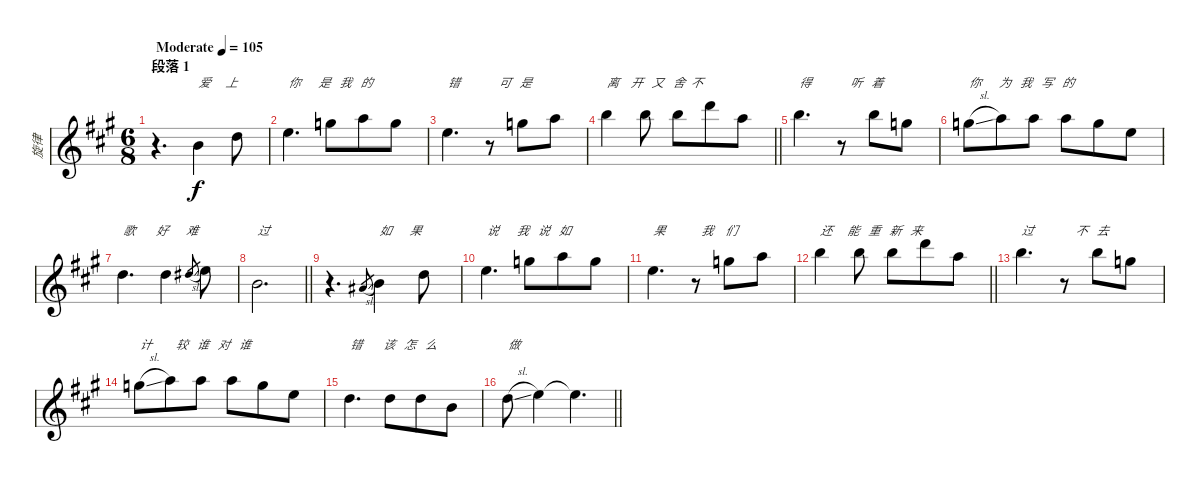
\track ("旋律" "旋律") {instrument acousticguitarsteel}
\staff {score}
\tuning (E4 B3 G3 D3 A2 E2) {hide}
\ts (6 8)
\section ("" "段落 1")
\tempo (105 "Moderate")
\clef g2
\ks a
r.4{d dy f instrument acousticguitarsteel} 9.4.4{txt "爱     上"} 7.3.8 |
9.3.4{d txt "你      是   我   的"} 8.2.8 10.2.8 8.2.8 |
9.3.4{d txt "错             可   是"} r.8 8.2.8 10.2.8 |
\barLineRight lightlight
7.1.4{txt "离    开   又   舍  不"} 7.1.8 7.1.8 10.1.8 10.2.8 |
7.1.4{d txt "得             听   着"} r.8 7.1.8 8.2.8 |
8.2{sl}.8{txt "你      为   我   写   的"} 10.2.8 10.2.8 10.2.8 8.2.8 9.3.8 |
7.3.4{d txt "歌       好      难"} 7.3.4 8.3{sl}.8{gr} 9.3.8 |
\barLineRight lightlight
9.4.2{d txt "过"} |
r.4{d} 8.4{sl}.8{gr} 9.4.4{txt "如      果"} 7.3.8 |
9.3.4{d txt "说      我   说   如"} 8.2.8 10.2.8 8.2.8 |
9.3.4{d txt "果            我    们"} r.8 8.2.8 10.2.8 |
\barLineRight lightlight
7.1.4{txt "还     能   重   新   来"} 7.1.8 7.1.8 10.1.8 10.2.8 |
7.1.4{d txt "过              不   去"} r.8 7.1.8 8.2.8 |
8.2{sl}.8{txt "计        较   谁   对   谁"} 10.2.8 10.2.8 10.2.8 8.2.8 9.3.8 |
7.3.4{d txt "错       该   怎   么"} 7.3.8 7.3.8 9.4.8 |
\barLineRight lightlight
7.3{sl}.8{txt "做"} 9.3.4 9.3{t}.4{d}
